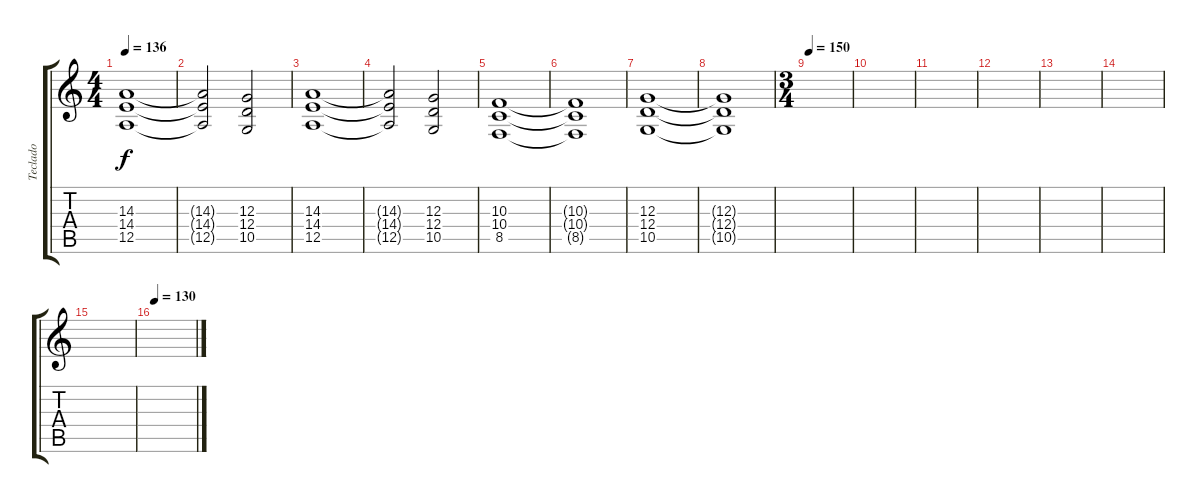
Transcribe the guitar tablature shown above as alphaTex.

\track ("Teclado" "Teclado") {instrument drawbarorgan}
\staff {score tabs}
\tuning (E4 B3 G3 D3 A2 E2) {hide}
\ts (4 4)
\tempo 136
\clef g2
\ks c
(14.3 14.4 12.5).1{dy f} |
(14.3{t} 14.4{t} 12.5{t}).2 (12.3 12.4 10.5).2 |
(14.3 14.4 12.5).1 |
(14.3{t} 14.4{t} 12.5{t}).2 (12.3 12.4 10.5).2 |
(10.3 10.4 8.5).1 |
(10.3{t} 10.4{t} 8.5{t}).1 |
(12.3 12.4 10.5).1 |
(12.3{t} 12.4{t} 10.5{t}).1 |
\ts (3 4)
\tempo 150
|
|
|
|
|
|
|
\tempo 130
